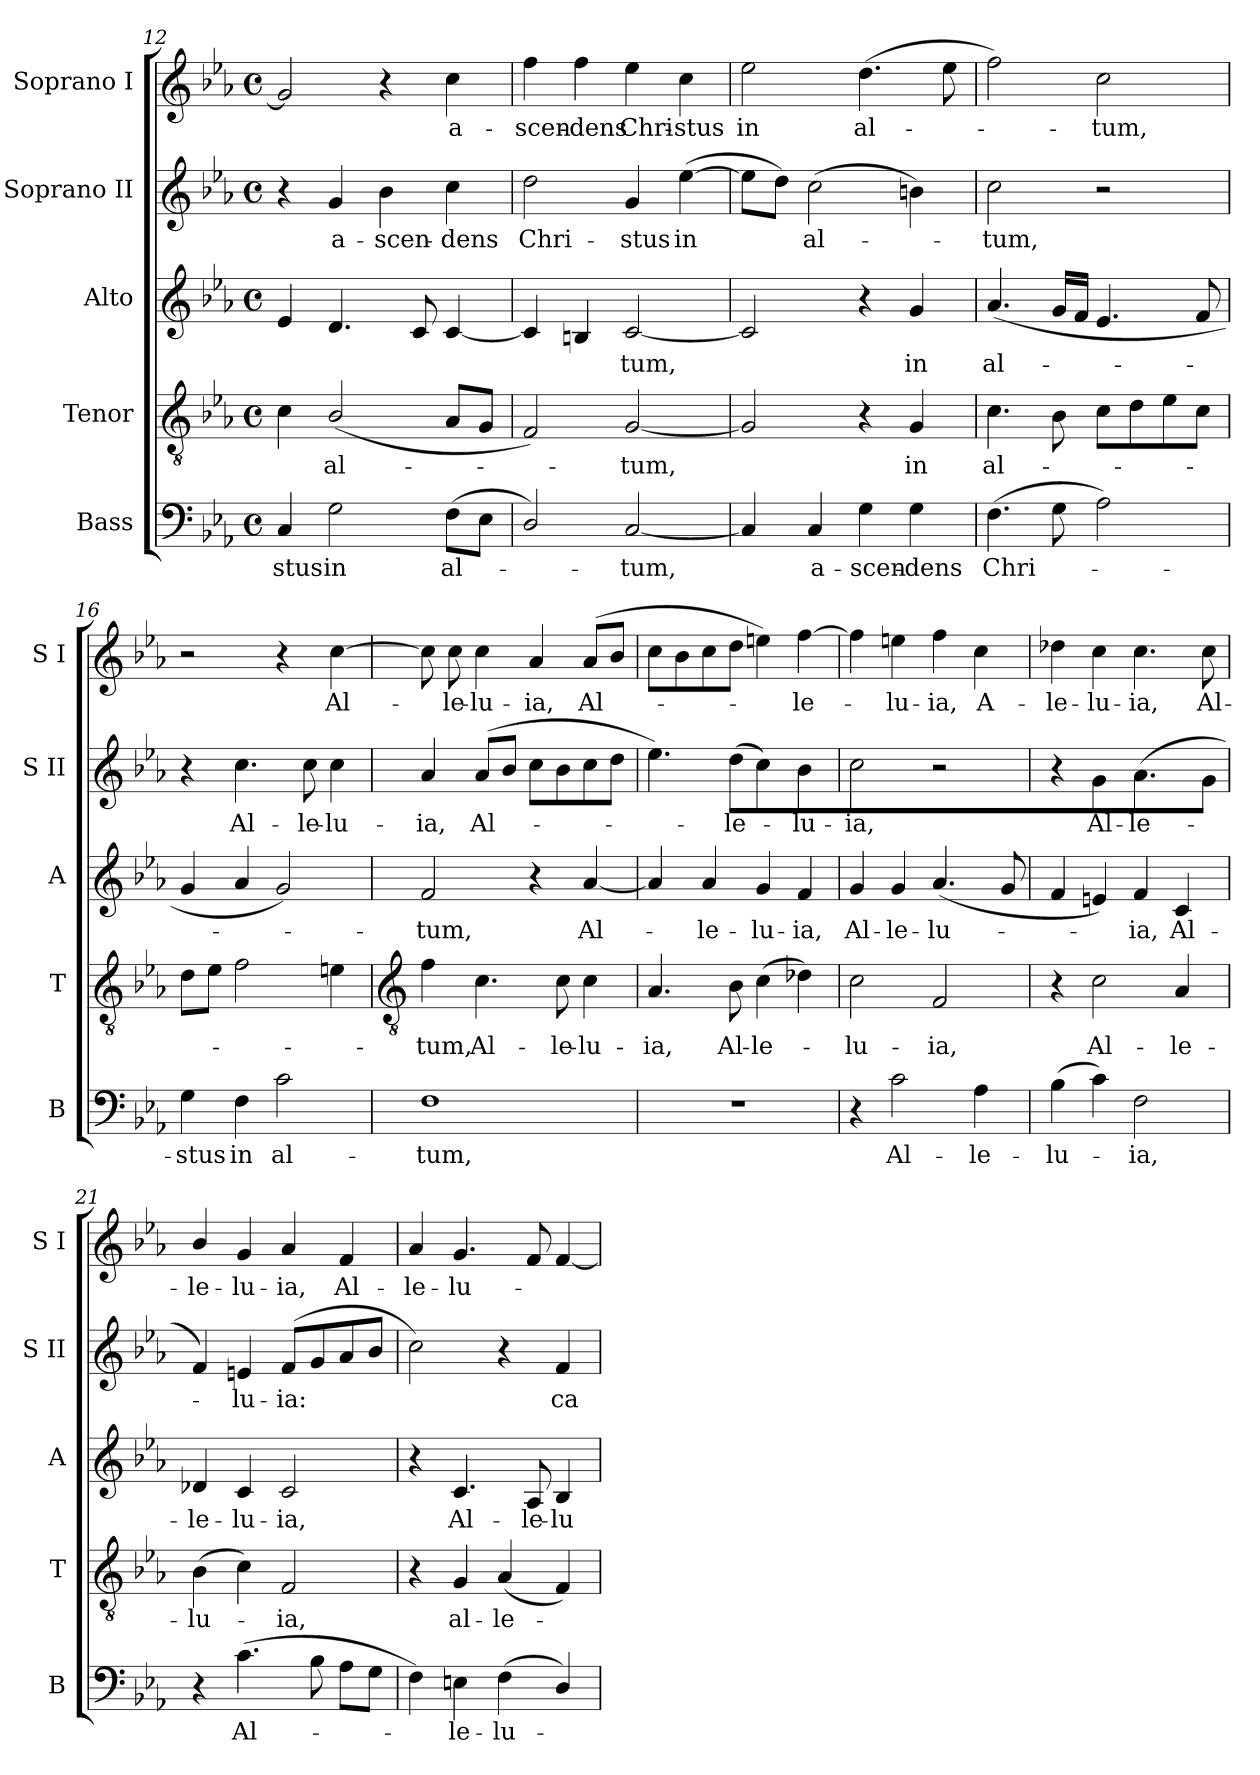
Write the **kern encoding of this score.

**kern	**text	**kern	**text	**kern	**text	**kern	**text	**kern	**text
*part5	*part5	*part4	*part4	*part3	*part3	*part2	*part2	*part1	*part1
*staff5	*staff5	*staff4	*staff4	*staff3	*staff3	*staff2	*staff2	*staff1	*staff1
*I"Bass	*	*I"Tenor	*	*I"Alto	*	*I"Soprano II	*	*I"Soprano I	*
*I'B	*	*I'T	*	*I'A	*	*I'S II	*	*I'S I	*
!!LO:LB:g=z
*clefF4	*	*clefGv2	*	*clefG2	*	*clefG2	*	*clefG2	*
*k[b-e-a-]	*	*k[b-e-a-]	*	*k[b-e-a-]	*	*k[b-e-a-]	*	*k[b-e-a-]	*
*E-:	*	*E-:	*	*E-:	*	*E-:	*	*E-:	*
*M4/4	*	*M4/4	*	*M4/4	*	*M4/4	*	*M4/4	*
*met(c)	*	*met(c)	*	*met(c)	*	*met(c)	*	*met(c)	*
=12	=12	=12	=12	=12	=12	=12	=12	=12	=12
!	!LO:LY:b	!	!	!	!	!	!	!	!
4C	-stus	4c	.	4e-	.	4r	.	2g]	.
!	!LO:LY:b	!	!LO:LY:b	!	!	!	!LO:LY:b	!	!
2G	in	(<2B-/	al-	4.d	.	4g	a-	.	.
!	!	!	!	!	!	!	!LO:LY:b	!	!
.	.	.	.	.	.	4b-	-scen-	4r	.
.	.	.	.	8c	.	.	.	.	.
!	!LO:LY:b	!	!	!	!	!	!LO:LY:b	!	!LO:LY:b
(>8FL	al-	8A-L	.	[4c	.	4cc	-dens	4cc	a-
8E-J	.	8GJ	.	.	.	.	.	.	.
=13	=13	=13	=13	=13	=13	=13	=13	=13	=13
!	!	!	!	!	!	!	!LO:LY:b	!	!LO:LY:b
2D/)	.	2F)	.	4c]	.	2dd	Chri-	4ff	-scen-
!	!	!	!	!	!	!	!	!	!LO:LY:b
.	.	.	.	4Bn	.	.	.	4ff	-dens
!	!LO:LY:b	!	!LO:LY:b	!	!LO:LY:b	!	!LO:LY:b	!	!LO:LY:b
[2C	tum,	[2G	tum,	[2c	tum,	4g	-stus	4ee-	Chri-
!	!	!	!	!	!	!	!LO:LY:b	!	!LO:LY:b
.	.	.	.	.	.	(>[4ee-	in	4cc	-stus
=14	=14	=14	=14	=14	=14	=14	=14	=14	=14
!	!	!	!	!	!	!	!	!	!LO:LY:b
4C]	.	2G]	.	2c]	.	8ee-L]	.	2ee-	in
.	.	.	.	.	.	8ddJ)	.	.	.
!	!LO:LY:b	!	!	!	!	!	!LO:LY:b	!	!
4C	a-	.	.	.	.	(>2cc	al-	.	.
!	!LO:LY:b	!	!	!	!	!	!	!	!LO:LY:b
4G	-scen-	4r	.	4r	.	.	.	(>4.dd	al-
!	!LO:LY:b	!	!LO:LY:b	!	!LO:LY:b	!	!	!	!
4G	-dens	4G	in	4g	in	4bn)	.	.	.
.	.	.	.	.	.	.	.	8ee-	.
=15	=15	=15	=15	=15	=15	=15	=15	=15	=15
!	!LO:LY:b	!	!LO:LY:b	!	!LO:LY:b	!	!LO:LY:b	!	!
(>4.F	Chri-	4.c	al-	(<4.a-	al-	2cc	tum,	2ff)	.
8G	.	8B-	.	16gLL	.	.	.	.	.
.	.	.	.	16fJJ	.	.	.	.	.
!	!	!	!	!	!	!	!	!	!LO:LY:b
2A-)	.	8cL	.	4.e-	.	2r	.	2cc	tum,
.	.	8d	.	.	.	.	.	.	.
.	.	8e-	.	.	.	.	.	.	.
.	.	8cJ	.	8f	.	.	.	.	.
=16	=16	=16	=16	=16	=16	=16	=16	=16	=16
!	!LO:LY:b	!	!	!	!	!	!	!	!
4G	stus	8dL	.	4g	.	4r	.	2r	.
.	.	8e-J	.	.	.	.	.	.	.
!	!LO:LY:b	!	!	!	!	!	!LO:LY:b	!	!
4F	in	2f	.	4a-	.	4.cc	Al-	.	.
!	!LO:LY:b	!	!	!	!	!	!	!	!
2c	al-	.	.	2g)	.	.	.	4r	.
!	!	!	!	!	!	!	!LO:LY:b	!	!
.	.	.	.	.	.	8cc	-le-	.	.
!	!	!	!	!	!	!	!LO:LY:b	!	!LO:LY:b
.	.	4en	.	.	.	4cc	-lu-	[4cc	Al-
!!LO:LB:g=z
=17	=17	=17	=17	=17	=17	=17	=17	=17	=17
*	*	*clefGv2	*	*	*	*	*	*	*
!	!LO:LY:b	!	!LO:LY:b	!	!LO:LY:b	!	!LO:LY:b	!	!
1F	-tum,	4f	tum,	2f	tum,	4a-	-ia,	8cc]	.
!	!	!	!	!	!	!	!	!	!LO:LY:b
.	.	.	.	.	.	.	.	8cc	le-
!	!	!	!LO:LY:b	!	!	!	!LO:LY:b	!	!LO:LY:b
.	.	4.c	Al-	.	.	(>8a-L	Al-	4cc	-lu-
.	.	.	.	.	.	8b-J	.	.	.
!	!	!	!	!	!	!	!	!	!LO:LY:b
.	.	.	.	4r	.	8ccL	.	4a-	-ia,
!	!	!	!LO:LY:b	!	!	!	!	!	!
.	.	8c	-le-	.	.	8b-	.	.	.
!	!	!	!LO:LY:b	!	!LO:LY:b	!	!	!	!LO:LY:b
.	.	4c	-lu-	[4a-	Al-	8cc	.	(<8a-L	Al-
.	.	.	.	.	.	8ddJ	.	8b-J	.
=18	=18	=18	=18	=18	=18	=18	=18	=18	=18
!	!	!	!LO:LY:b	!	!	!	!	!	!
1r	.	4.A-	-ia,	4a-]	.	4.ee-)	.	8ccL	.
.	.	.	.	.	.	.	.	8b-	.
!	!	!	!	!	!LO:LY:b	!	!	!	!
.	.	.	.	4a-	le-	.	.	8cc	.
!	!	!	!LO:LY:b	!	!	!	!LO:LY:b	!	!
.	.	8B-	Al-	.	.	(>8ddL	le-	8ddJ	.
!	!	!	!LO:LY:b	!	!LO:LY:b	!	!	!	!
.	.	(>4c	-le-	4g	-lu-	4cc)	.	4een)	.
!	!	!	!	!	!LO:LY:b	!	!LO:LY:b	!	!LO:LY:b
.	.	4d-X)	.	4f	-ia,	4b-	lu-	[4ff	le-
=19	=19	=19	=19	=19	=19	=19	=19	=19	=19
!	!	!	!LO:LY:b	!	!LO:LY:b	!	!LO:LY:b	!	!
4r	.	2c	lu-	4g	Al-	2cc	-ia,	4ff]	.
!	!LO:LY:b	!	!	!	!LO:LY:b	!	!	!	!LO:LY:b
2c	Al-	.	.	4g	-le-	.	.	4een	lu-
!	!	!	!LO:LY:b	!	!LO:LY:b	!	!	!	!LO:LY:b
.	.	2F	-ia,	(<4.a-	-lu-	2r	.	4ff	-ia,
!	!LO:LY:b	!	!	!	!	!	!	!	!LO:LY:b
4A-	-le-	.	.	.	.	.	.	4cc	A-
.	.	.	.	8g	.	.	.	.	.
=20	=20	=20	=20	=20	=20	=20	=20	=20	=20
!	!LO:LY:b	!	!	!	!	!	!	!	!LO:LY:b
(>4B-	-lu-	4r	.	4f	.	4r	.	4dd-X	-le-
!	!	!	!LO:LY:b	!	!	!	!LO:LY:b	!	!LO:LY:b
4c)	.	2c	Al-	4en)	.	4g	Al-	4cc	-lu-
!	!LO:LY:b	!	!	!	!LO:LY:b	!	!LO:LY:b	!	!LO:LY:b
2F	ia,	.	.	4f	ia,	(<4.a-	-le-	4.cc	-ia,
!	!	!	!LO:LY:b	!	!LO:LY:b	!	!	!	!
.	.	4A-	-le-	4c	Al-	.	.	.	.
!	!	!	!	!	!	!	!	!	!LO:LY:b
.	.	.	.	.	.	8gJ	.	8cc	Al-
=21	=21	=21	=21	=21	=21	=21	=21	=21	=21
!	!	!	!LO:LY:b	!	!LO:LY:b	!	!	!	!LO:LY:b
4r	.	(>4B-	-lu-	4d-X	-le-	4f)	.	4b-/	-le-
!	!LO:LY:b	!	!	!	!LO:LY:b	!	!LO:LY:b	!	!LO:LY:b
(>4.c	Al-	4c)	.	4c	-lu-	4en	lu-	4g	-lu-
!	!	!	!LO:LY:b	!	!LO:LY:b	!	!LO:LY:b	!	!LO:LY:b
.	.	2F	ia,	2c	-ia,	(<8fL	-ia:	4a-	-ia,
8B-	.	.	.	.	.	8g	.	.	.
!	!	!	!	!	!	!	!	!	!LO:LY:b
8A-L	.	.	.	.	.	8a-	.	4f	Al-
8GJ	.	.	.	.	.	8b-J	.	.	.
=22	=22	=22	=22	=22	=22	=22	=22	=22	=22
!	!	!	!	!	!	!	!	!	!LO:LY:b
4F)	.	4r	.	4r	.	2cc)	.	4a-	-le-
!	!LO:LY:b	!	!LO:LY:b	!	!LO:LY:b	!	!	!	!LO:LY:b
4En	le-	4G	al-	4.c	Al-	.	.	4.g	-lu-
!	!LO:LY:b	!	!LO:LY:b	!	!	!	!	!	!
(<4F	-lu-	(<4A-	-le-	.	.	4r	.	.	.
!	!	!	!	!	!LO:LY:b	!	!	!	!
.	.	.	.	8A-	-le-	.	.	8f	.
!	!	!	!	!	!LO:LY:b	!	!LO:LY:b	!	!
4D/)	.	4F)	.	4B-	-lu-	4f	ca-	[4f	.
=	=	=	=	=	=	=	=	=	=
*-	*-	*-	*-	*-	*-	*-	*-	*-	*-
